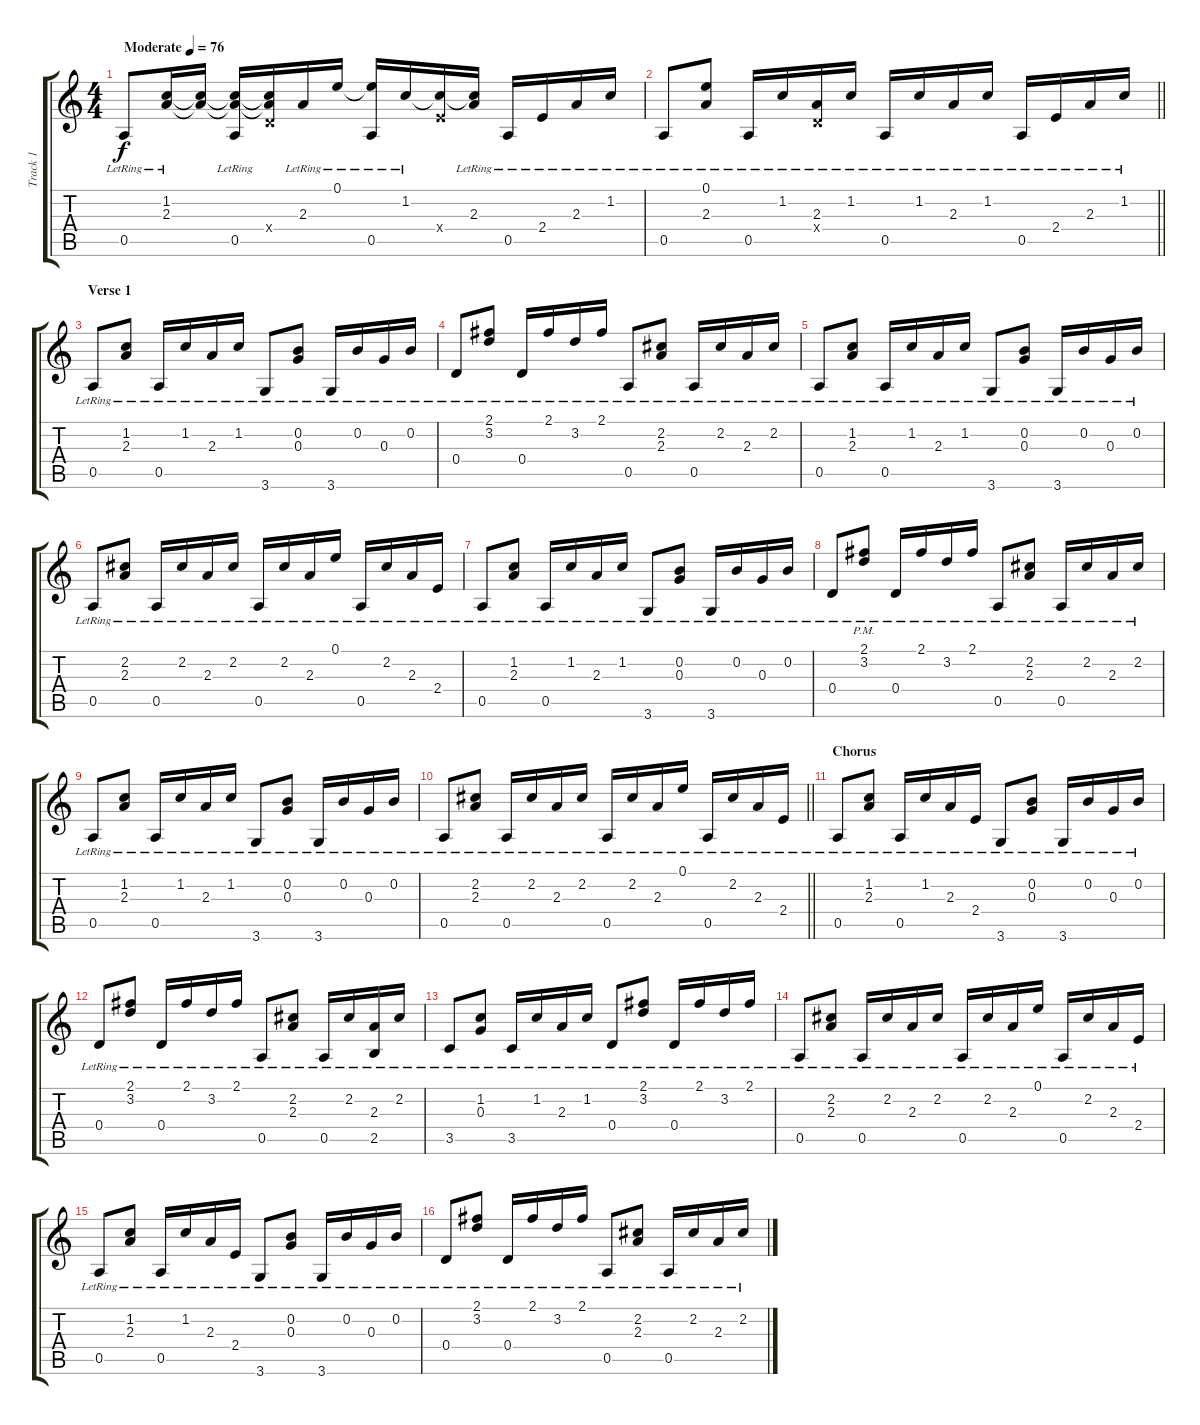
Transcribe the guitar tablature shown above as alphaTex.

\track ("Track 1" "Track 1") {instrument acousticguitarsteel}
\staff {score tabs}
\tuning (E4 B3 G3 D3 A2 E2) {hide}
\ts (4 4)
\tempo (76 "Moderate")
\clef g2
\ks c
0.5{lr}.8{dy f instrument acousticguitarsteel} (1.2{lr} 2.3{lr}).16 (1.2{t} 2.3{t}).16 (1.2{t} 2.3{t} 0.5{lr}).16 (1.2{t} 2.3{t} 0.4{x}).16 2.3{lr}.16 0.1{lr}.16 (0.1{t} 0.5{lr}).16 1.2{lr}.16 (1.2{t} 2.4{x}).16 (1.2{t} 2.3{lr}).16 0.5{lr}.16 2.4{lr}.16 2.3{lr}.16 1.2{lr}.16 |
\barLineRight lightlight
0.5{lr}.8 (0.1{lr} 2.3{lr}).8 0.5{lr}.16 1.2{lr}.16 (2.3{lr} 0.4{x}).16 1.2{lr}.16 0.5{lr}.16 1.2{lr}.16 2.3{lr}.16 1.2{lr}.16 0.5{lr}.16 2.4{lr}.16 2.3{lr}.16 1.2{lr}.16 |
\section ("" "Verse 1")
0.5{lr}.8 (1.2{lr} 2.3{lr}).8 0.5{lr}.16 1.2{lr}.16 2.3{lr}.16 1.2{lr}.16 3.6{lr}.8 (0.2{lr} 0.3{lr}).8 3.6{lr}.16 0.2{lr}.16 0.3{lr}.16 0.2{lr}.16 |
0.4{lr}.8 (2.1{lr} 3.2{lr}).8 0.4{lr}.16 2.1{lr}.16 3.2{lr}.16 2.1{lr}.16 0.5{lr}.8 (2.2{lr} 2.3{lr}).8 0.5{lr}.16 2.2{lr}.16 2.3{lr}.16 2.2{lr}.16 |
0.5{lr}.8 (1.2{lr} 2.3{lr}).8 0.5{lr}.16 1.2{lr}.16 2.3{lr}.16 1.2{lr}.16 3.6{lr}.8 (0.2{lr} 0.3{lr}).8 3.6{lr}.16 0.2{lr}.16 0.3{lr}.16 0.2{lr}.16 |
0.5{lr}.8 (2.2{lr} 2.3{lr}).8 0.5{lr}.16 2.2{lr}.16 2.3{lr}.16 2.2{lr}.16 0.5{lr}.16 2.2{lr}.16 2.3{lr}.16 0.1{lr}.16 0.5{lr}.16 2.2{lr}.16 2.3{lr}.16 2.4{lr}.16 |
0.5{lr}.8 (1.2{lr} 2.3{lr}).8 0.5{lr}.16 1.2{lr}.16 2.3{lr}.16 1.2{lr}.16 3.6{lr}.8 (0.2{lr} 0.3{lr}).8 3.6{lr}.16 0.2{lr}.16 0.3{lr}.16 0.2{lr}.16 |
0.4{lr}.8 (2.1{lr} 3.2{pm lr}).8 0.4{lr}.16 2.1{lr}.16 3.2{lr}.16 2.1{lr}.16 0.5{lr}.8 (2.2{lr} 2.3{lr}).8 0.5{lr}.16 2.2{lr}.16 2.3{lr}.16 2.2{lr}.16 |
0.5{lr}.8 (1.2{lr} 2.3{lr}).8 0.5{lr}.16 1.2{lr}.16 2.3{lr}.16 1.2{lr}.16 3.6{lr}.8 (0.2{lr} 0.3{lr}).8 3.6{lr}.16 0.2{lr}.16 0.3{lr}.16 0.2{lr}.16 |
\barLineRight lightlight
0.5{lr}.8 (2.2{lr} 2.3{lr}).8 0.5{lr}.16 2.2{lr}.16 2.3{lr}.16 2.2{lr}.16 0.5{lr}.16 2.2{lr}.16 2.3{lr}.16 0.1{lr}.16 0.5{lr}.16 2.2{lr}.16 2.3{lr}.16 2.4{lr}.16 |
\section ("" "Chorus")
0.5{lr}.8 (1.2{lr} 2.3{lr}).8 0.5{lr}.16 1.2{lr}.16 2.3{lr}.16 2.4{lr}.16 3.6{lr}.8 (0.2{lr} 0.3{lr}).8 3.6{lr}.16 0.2{lr}.16 0.3{lr}.16 0.2{lr}.16 |
0.4{lr}.8 (2.1{lr} 3.2{lr}).8 0.4{lr}.16 2.1{lr}.16 3.2{lr}.16 2.1{lr}.16 0.5{lr}.8 (2.2{lr} 2.3{lr}).8 0.5{lr}.16 2.2{lr}.16 (2.3{lr} 2.5).16 2.2{lr}.16 |
3.5{lr}.8 (1.2{lr} 0.3{lr}).8 3.5{lr}.16 1.2{lr}.16 2.3{lr}.16 1.2{lr}.16 0.4{lr}.8 (2.1{lr} 3.2{lr}).8 0.4{lr}.16 2.1{lr}.16 3.2{lr}.16 2.1{lr}.16 |
0.5{lr}.8 (2.2{lr} 2.3{lr}).8 0.5{lr}.16 2.2{lr}.16 2.3{lr}.16 2.2{lr}.16 0.5{lr}.16 2.2{lr}.16 2.3{lr}.16 0.1{lr}.16 0.5{lr}.16 2.2{lr}.16 2.3{lr}.16 2.4{lr}.16 |
0.5{lr}.8 (1.2{lr} 2.3{lr}).8 0.5{lr}.16 1.2{lr}.16 2.3{lr}.16 2.4{lr}.16 3.6{lr}.8 (0.2{lr} 0.3{lr}).8 3.6{lr}.16 0.2{lr}.16 0.3{lr}.16 0.2{lr}.16 |
0.4{lr}.8 (2.1{lr} 3.2{lr}).8 0.4{lr}.16 2.1{lr}.16 3.2{lr}.16 2.1{lr}.16 0.5{lr}.8 (2.2{lr} 2.3{lr}).8 0.5{lr}.16 2.2{lr}.16 2.3{lr}.16 2.2{lr}.16
